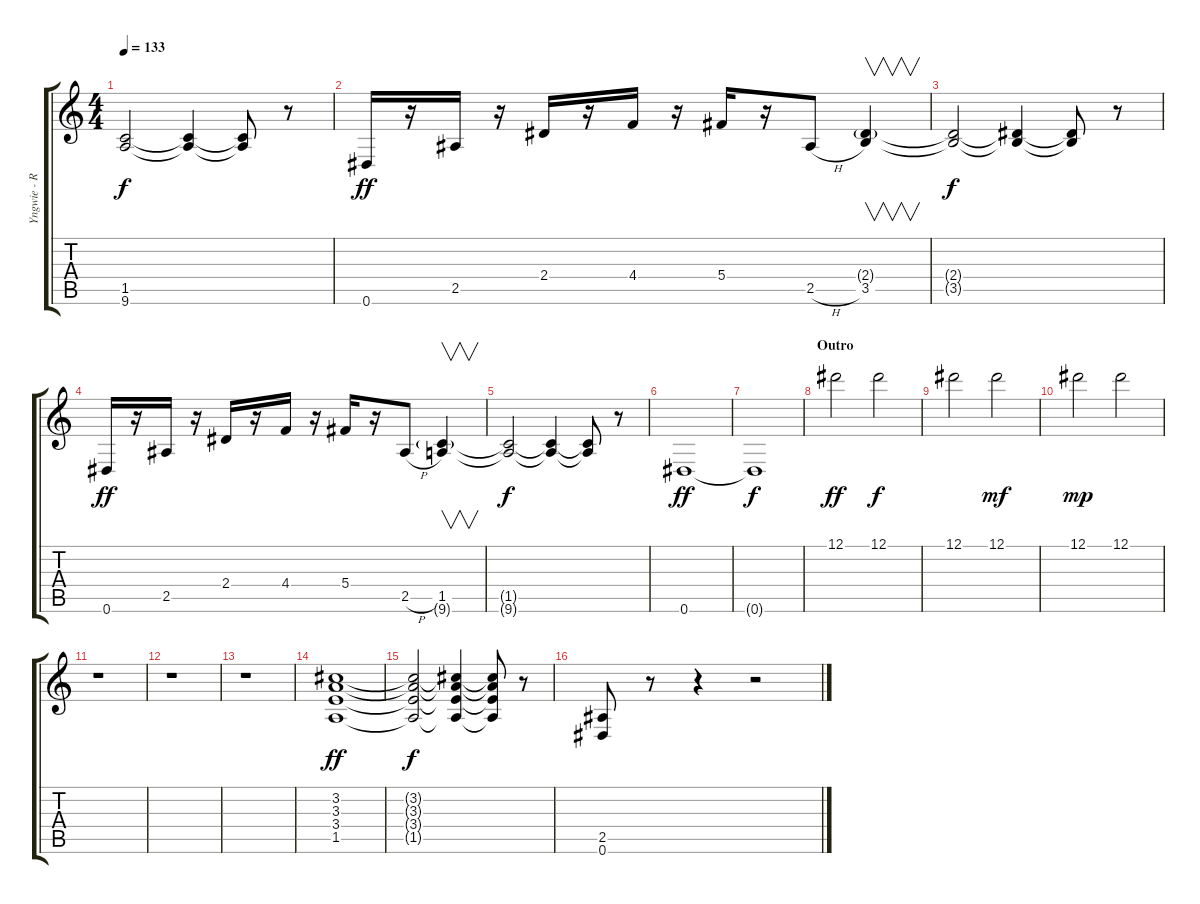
\track ("Yngwie - Rythm" "Yngwie - R") {instrument overdrivenguitar}
\staff {score tabs}
\tuning (Eb4 Bb3 Gb3 Db3 Ab2 Eb2) {hide}
\ts (4 4)
\tempo 133
\clef g2
\ks c
(1.5{t} 9.6{t}).2{dy f} (1.5{t} 9.6{t}).4 (1.5{t} 9.6{t}).8 r.8 |
0.6.16{dy ff} r.16 2.5.16 r.16 2.4.16 r.16 4.4.16 r.16 5.4.16 r.16 2.5{h}.8 (2.4{g} 3.5).4{v} |
(2.4{t} 3.5{t}).2{dy f} (2.4{t} 3.5{t}).4 (2.4{t} 3.5{t}).8 r.8 |
0.6.16{dy ff} r.16 2.5.16 r.16 2.4.16 r.16 4.4.16 r.16 5.4.16 r.16 2.5{h}.8 (1.5 9.6{g}).4{v} |
(1.5{t} 9.6{t}).2{dy f} (1.5{t} 9.6{t}).4 (1.5{t} 9.6{t}).8 r.8 |
0.6.1{dy ff} |
0.6{t}.1{dy f} |
\section ("" "Outro")
12.1.2{dy ff} 12.1.2{dy f} |
12.1.2 12.1.2{dy mf} |
12.1.2{dy mp} 12.1.2 |
r.1 |
r.1 |
r.1 |
(3.2 3.3 3.4 1.5).1{dy ff} |
(3.2{t} 3.3{t} 3.4{t} 1.5{t}).2{dy f} (3.2{t} 3.3{t} 3.4{t} 1.5{t}).4 (3.2{t} 3.3{t} 3.4{t} 1.5{t}).8 r.8 |
(2.5 0.6).8 r.8 r.4 r.2
